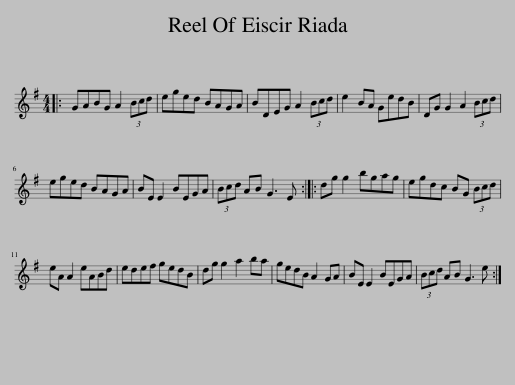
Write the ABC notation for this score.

X:1
L:1/8
M:4/4
I:linebreak $
K:G
V:1 treble
V:1
|: GABG A2 (3Bcd | eged BAGA | BDEG A2 (3Bcd | e2 BA GedB | DG G2 A2 (3Bcd |$ %5
 eged BAGA | BE E2 BEGA | (3Bcd AB G3 E :: dg g2 bgag | egdc BG (3Bcd |$ %10
 eA A2 eABd | edef gedB | dg g2 a2 ba | gedB A2 GA | BE E2 BEGA | %15
 (3Bcd AB G3 e :| %16
